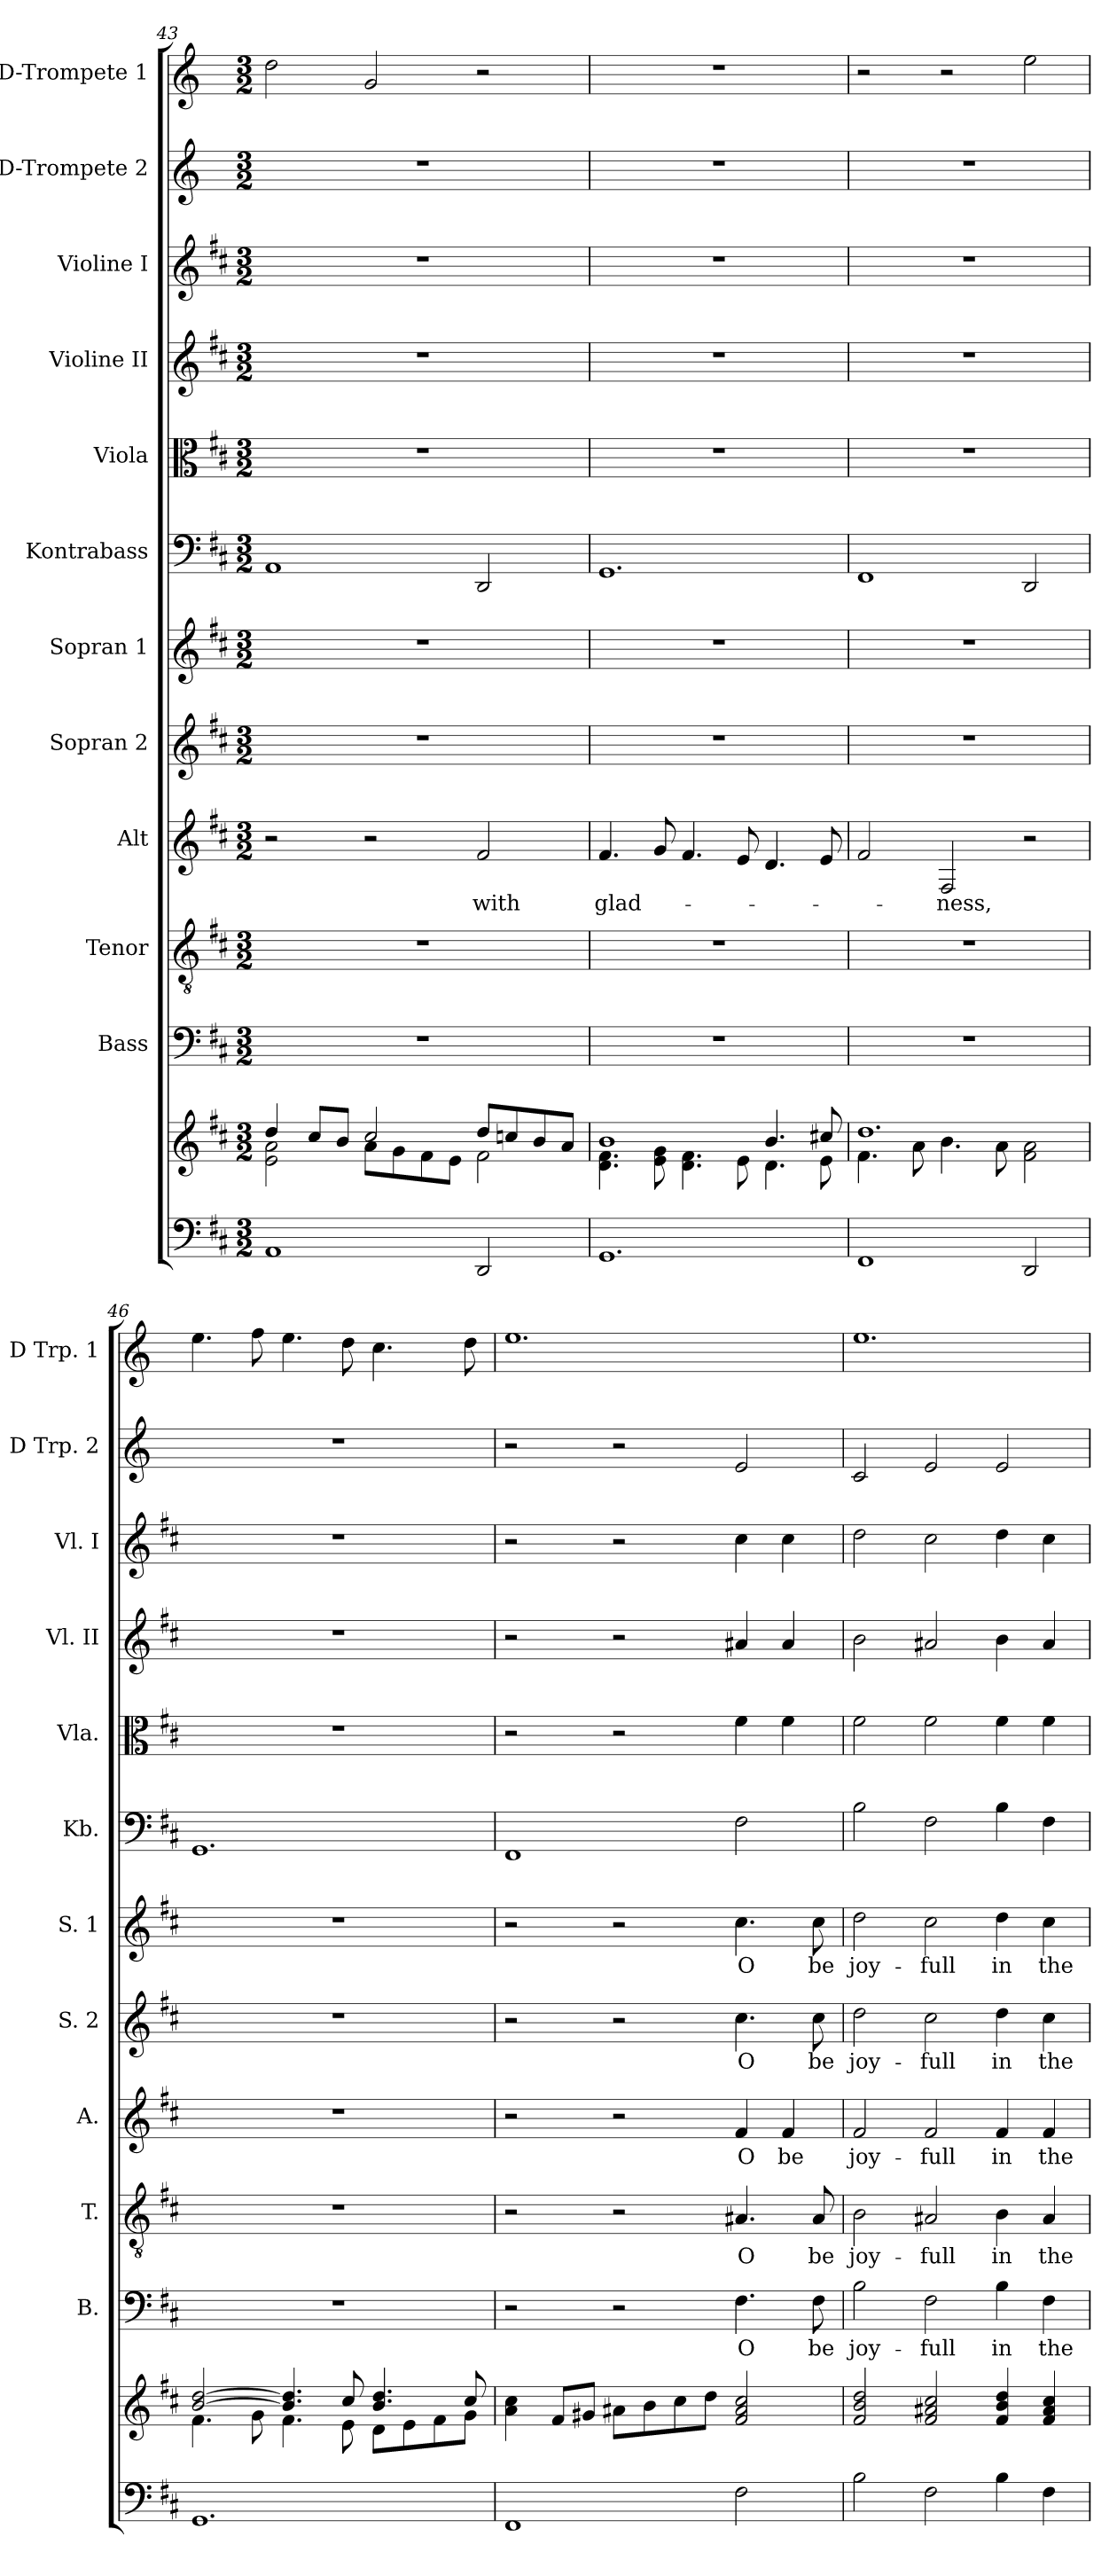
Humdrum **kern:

**kern	**kern	**kern	**text	**kern	**text	**kern	**text	**kern	**text	**kern	**text	**kern	**kern	**kern	**kern	**kern	**kern
*part12	*part12	*part11	*part11	*part10	*part10	*part9	*part9	*part8	*part8	*part7	*part7	*part6	*part5	*part4	*part3	*part2	*part1
*staff13	*staff12	*staff11	*staff11	*staff10	*staff10	*staff9	*staff9	*staff8	*staff8	*staff7	*staff7	*staff6	*staff5	*staff4	*staff3	*staff2	*staff1
*	*	*I"Bass	*	*I"Tenor	*	*I"Alt	*	*I"Sopran 2	*	*I"Sopran 1	*	*I"Kontrabass	*I"Viola	*I"Violine II	*I"Violine I	*I"D-Trompete 2	*I"D-Trompete 1
*	*	*I'B.	*	*I'T.	*	*I'A.	*	*I'S. 2	*	*I'S. 1	*	*I'Kb.	*I'Vla.	*I'Vl. II	*I'Vl. I	*I'D Trp. 2	*I'D Trp. 1
*clefF4	*clefG2	*clefF4	*	*clefGv2	*	*clefG2	*	*clefG2	*	*clefG2	*	*clefF4	*clefC3	*clefG2	*clefG2	*clefG2	*clefG2
*	*	*	*	*	*	*	*	*	*	*	*	*ITrd7c12	*	*	*	*ITrd-1c-2	*ITrd-1c-2
*k[f#c#]	*k[f#c#]	*k[f#c#]	*	*k[f#c#]	*	*k[f#c#]	*	*k[f#c#]	*	*k[f#c#]	*	*k[f#c#]	*k[f#c#]	*k[f#c#]	*k[f#c#]	*k[f#c#]	*k[f#c#]
*D:	*D:	*D:	*	*D:	*	*D:	*	*D:	*	*D:	*	*D:	*D:	*D:	*D:	*D:	*D:
*M3/2	*M3/2	*M3/2	*	*M3/2	*	*M3/2	*	*M3/2	*	*M3/2	*	*M3/2	*M3/2	*M3/2	*M3/2	*M3/2	*M3/2
=43	=43	=43	=43	=43	=43	=43	=43	=43	=43	=43	=43	=43	=43	=43	=43	=43	=43
*	*^	*	*	*	*	*	*	*	*	*	*	*	*	*	*	*	*
1AA	4dd/	2e\ 2a\	1.r	.	1.r	.	2r	.	1.r	.	1.r	.	1AAA	1.r	1.r	1.r	1.r	2ee\
.	8cc#/L	.	.	.	.	.	.	.	.	.	.	.	.	.	.	.	.	.
.	8b/J	.	.	.	.	.	.	.	.	.	.	.	.	.	.	.	.	.
.	2cc#/	8a\L	.	.	.	.	2r	.	.	.	.	.	.	.	.	.	.	2a/
.	.	8g\	.	.	.	.	.	.	.	.	.	.	.	.	.	.	.	.
.	.	8f#\	.	.	.	.	.	.	.	.	.	.	.	.	.	.	.	.
.	.	8e\J	.	.	.	.	.	.	.	.	.	.	.	.	.	.	.	.
!	!	!	!	!	!	!	!	!LO:LY:b	!	!	!	!	!	!	!	!	!	!
2DD/	8dd/L	2f#\	.	.	.	.	2f#/	with	.	.	.	.	2DDD/	.	.	.	.	2r
.	8ccn/	.	.	.	.	.	.	.	.	.	.	.	.	.	.	.	.	.
.	8b/	.	.	.	.	.	.	.	.	.	.	.	.	.	.	.	.	.
.	8a/J	.	.	.	.	.	.	.	.	.	.	.	.	.	.	.	.	.
=44	=44	=44	=44	=44	=44	=44	=44	=44	=44	=44	=44	=44	=44	=44	=44	=44	=44	=44
!	!	!	!	!	!	!	!	!LO:LY:b	!	!	!	!	!	!	!	!	!	!
1.GG	1b	4.d\ 4.f#\	1.r	.	1.r	.	4.f#/	glad-	1.r	.	1.r	.	1.GGG	1.r	1.r	1.r	1.r	1.r
.	.	8e\ 8g\	.	.	.	.	8g/	.	.	.	.	.	.	.	.	.	.	.
.	.	4.d\ 4.f#\	.	.	.	.	4.f#/	.	.	.	.	.	.	.	.	.	.	.
.	.	8e\	.	.	.	.	8e/	.	.	.	.	.	.	.	.	.	.	.
.	4.b/	4.d\	.	.	.	.	4.d/	.	.	.	.	.	.	.	.	.	.	.
.	8cc#X/	8e\	.	.	.	.	8e/	.	.	.	.	.	.	.	.	.	.	.
=45	=45	=45	=45	=45	=45	=45	=45	=45	=45	=45	=45	=45	=45	=45	=45	=45	=45	=45
1FF#	1.dd	4.f#\	1.r	.	1.r	.	2f#/	.	1.r	.	1.r	.	1FFF#	1.r	1.r	1.r	1.r	2r
.	.	8a\	.	.	.	.	.	.	.	.	.	.	.	.	.	.	.	.
!	!	!	!	!	!	!	!	!LO:LY:b	!	!	!	!	!	!	!	!	!	!
.	.	4.b\	.	.	.	.	2F#/	-ness,	.	.	.	.	.	.	.	.	.	2r
.	.	8a\	.	.	.	.	.	.	.	.	.	.	.	.	.	.	.	.
2DD/	.	2f#\ 2a\	.	.	.	.	2r	.	.	.	.	.	2DDD/	.	.	.	.	2ff#\
!!LO:PB:g=z
=46	=46	=46	=46	=46	=46	=46	=46	=46	=46	=46	=46	=46	=46	=46	=46	=46	=46	=46
1.GG	[>2b/ [>2dd/	4.f#\	1.r	.	1.r	.	1.r	.	1.r	.	1.r	.	1.GGG	1.r	1.r	1.r	1.r	4.ff#\
.	.	8g\	.	.	.	.	.	.	.	.	.	.	.	.	.	.	.	8gg\
.	4.b/] 4.dd/]	4.f#\	.	.	.	.	.	.	.	.	.	.	.	.	.	.	.	4.ff#\
.	8cc#/	8e\	.	.	.	.	.	.	.	.	.	.	.	.	.	.	.	8ee\
.	4.b/ 4.dd/	8d\L	.	.	.	.	.	.	.	.	.	.	.	.	.	.	.	4.dd\
.	.	8e\	.	.	.	.	.	.	.	.	.	.	.	.	.	.	.	.
.	.	8f#\	.	.	.	.	.	.	.	.	.	.	.	.	.	.	.	.
.	8cc#/	8g\J	.	.	.	.	.	.	.	.	.	.	.	.	.	.	.	8ee\
*	*v	*v	*	*	*	*	*	*	*	*	*	*	*	*	*	*	*	*
=47	=47	=47	=47	=47	=47	=47	=47	=47	=47	=47	=47	=47	=47	=47	=47	=47	=47
1FF#	4a\ 4cc#\	2r	.	2r	.	2r	.	2r	.	2r	.	1FFF#	2r	2r	2r	2r	1.ff#
.	8f#/L	.	.	.	.	.	.	.	.	.	.	.	.	.	.	.	.
.	8g#X/J	.	.	.	.	.	.	.	.	.	.	.	.	.	.	.	.
.	8a#X\L	2r	.	2r	.	2r	.	2r	.	2r	.	.	2r	2r	2r	2r	.
.	8b\	.	.	.	.	.	.	.	.	.	.	.	.	.	.	.	.
.	8cc#\	.	.	.	.	.	.	.	.	.	.	.	.	.	.	.	.
.	8dd\J	.	.	.	.	.	.	.	.	.	.	.	.	.	.	.	.
!	!	!	!LO:LY:b	!	!LO:LY:b	!	!LO:LY:b	!	!LO:LY:b	!	!LO:LY:b	!	!	!	!	!	!
2F#\	2f#/ 2a#/ 2cc#/	4.F#\	O	4.A#X/	O	4f#/	O	4.cc#\	O	4.cc#\	O	2FF#\	4f#\	4a#X/	4cc#\	2f#/	.
!	!	!	!	!	!	!	!LO:LY:b	!	!	!	!	!	!	!	!	!	!
.	.	.	.	.	.	4f#/	be	.	.	.	.	.	4f#\	4a#/	4cc#\	.	.
!	!	!	!LO:LY:b	!	!LO:LY:b	!	!	!	!LO:LY:b	!	!LO:LY:b	!	!	!	!	!	!
.	.	8F#\	be	8A#/	be	.	.	8cc#\	be	8cc#\	be	.	.	.	.	.	.
=48	=48	=48	=48	=48	=48	=48	=48	=48	=48	=48	=48	=48	=48	=48	=48	=48	=48
!	!	!	!LO:LY:b	!	!LO:LY:b	!	!LO:LY:b	!	!LO:LY:b	!	!LO:LY:b	!	!	!	!	!	!
2B\	2f#/ 2b/ 2dd/	2B\	joy-	2B\	joy-	2f#/	joy-	2dd\	joy-	2dd\	joy-	2BB\	2f#\	2b\	2dd\	2d/	1.ff#
!	!	!	!LO:LY:b	!	!LO:LY:b	!	!LO:LY:b	!	!LO:LY:b	!	!LO:LY:b	!	!	!	!	!	!
2F#\	2f#/ 2a#X/ 2cc#/	2F#\	-full	2A#X/	-full	2f#/	-full	2cc#\	-full	2cc#\	-full	2FF#\	2f#\	2a#X/	2cc#\	2f#/	.
!	!	!	!LO:LY:b	!	!LO:LY:b	!	!LO:LY:b	!	!LO:LY:b	!	!LO:LY:b	!	!	!	!	!	!
4B\	4f#/ 4b/ 4dd/	4B\	in	4B\	in	4f#/	in	4dd\	in	4dd\	in	4BB\	4f#\	4b\	4dd\	2f#/	.
!	!	!	!LO:LY:b	!	!LO:LY:b	!	!LO:LY:b	!	!LO:LY:b	!	!LO:LY:b	!	!	!	!	!	!
4F#\	4f#/ 4a#/ 4cc#/	4F#\	the	4A#/	the	4f#/	the	4cc#\	the	4cc#\	the	4FF#\	4f#\	4a#/	4cc#\	.	.
=	=	=	=	=	=	=	=	=	=	=	=	=	=	=	=	=	=
*-	*-	*-	*-	*-	*-	*-	*-	*-	*-	*-	*-	*-	*-	*-	*-	*-	*-
